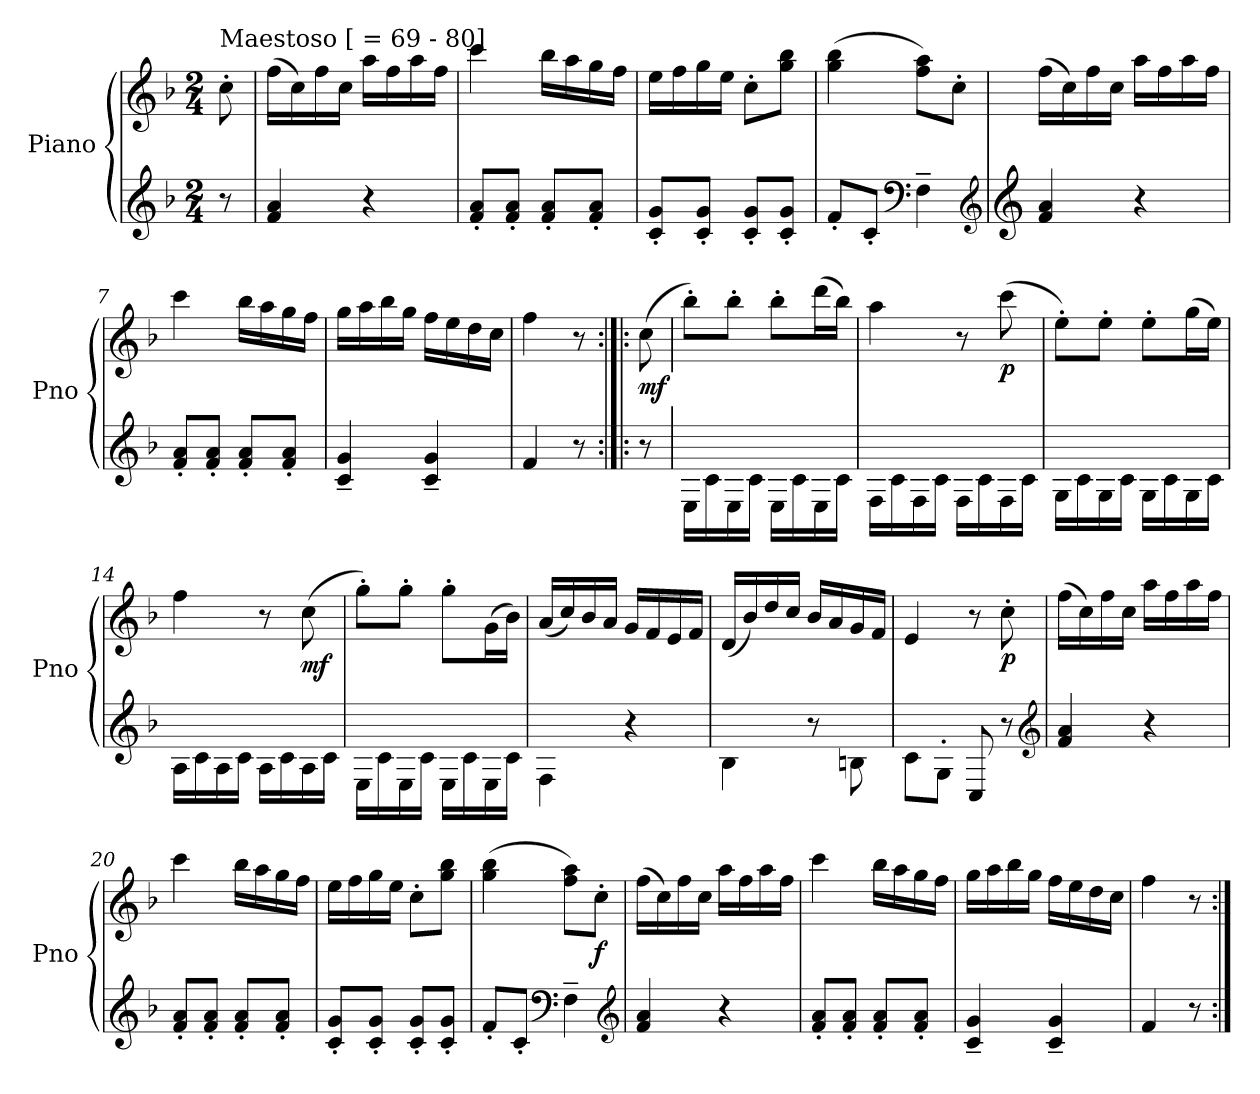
**kern	**kern	**dynam
*part1	*part1	*part1
*staff2	*staff1	*staff1/2
*I"Piano	*	*
*I'Pno	*	*
*	*clefG2	*
*k[b-]	*k[b-]	*
*F:	*F:	*
*M2/4	*M2/4	*
=1	=1	=1
!	!LO:TX:a:t=Maestoso [   = 69 - 80]	!
8r	8cc'\	.
=2	=2	=2
4f/ 4a/	(16ff\LL	.
.	16cc\)	.
.	16ff\	.
.	16cc\JJ	.
4r	16aa\LL	.
.	16ff\	.
.	16aa\	.
.	16ff\JJ	.
=3	=3	=3
8f/' 8a/'L	4ccc\	.
8f/' 8a/'J	.	.
8f/' 8a/'L	16bb-\LL	.
.	16aa\	.
8f/' 8a/'J	16gg\	.
.	16ff\JJ	.
=4	=4	=4
8c/' 8g/'L	16ee\LL	.
.	16ff\	.
8c/' 8g/'J	16gg\	.
.	16ee\JJ	.
8c/' 8g/'L	8cc'\L	.
8c/' 8g/'J	8gg\ 8bb-\J	.
=5	=5	=5
8f'/L	(4gg\ 4bb-\	.
8c'/J	.	.
*clefF4	*	*
4F~\	8ff\ 8aa\L)	.
.	8cc'\J	.
*clefG2	*	*
!!LO:LB:g=z
=6	=6	=6
*clefG2	*	*
4f/ 4a/	(16ff\LL	.
.	16cc\)	.
.	16ff\	.
.	16cc\JJ	.
4r	16aa\LL	.
.	16ff\	.
.	16aa\	.
.	16ff\JJ	.
=7	=7	=7
8f/' 8a/'L	4ccc\	.
8f/' 8a/'J	.	.
8f/' 8a/'L	16bb-\LL	.
.	16aa\	.
8f/' 8a/'J	16gg\	.
.	16ff\JJ	.
=8	=8	=8
4c/~ 4g/~	16gg\LL	.
.	16aa\	.
.	16bb-\	.
.	16gg\JJ	.
4c/~ 4g/~	16ff\LL	.
.	16ee\	.
.	16dd\	.
.	16cc\JJ	.
=9	=9	=9
4f/	4ff\	.
8r	8r	.
=10:|!|:	=10:|!|:	=10:|!|:
!	!	!LO:DY:b
8r	(8cc\	mf
=11	=11	=11
16E\LL	8bb-'\L)	.
16c\	.	.
16E\	8bb-'\J	.
16c\JJ	.	.
16E\LL	8bb-'\L	.
16c\	.	.
16E\	(16ddd\L	.
16c\JJ	16bb-\JJ)	.
!!LO:LB:g=z
=12	=12	=12
16F\LL	4aa\	.
16c\	.	.
16F\	.	.
16c\JJ	.	.
16F\LL	8r	.
16c\	.	.
!	!	!LO:DY:b
16F\	(8ccc\	p
16c\JJ	.	.
=13	=13	=13
16G\LL	8ee'\L)	.
16c\	.	.
16G\	8ee'\J	.
16c\JJ	.	.
16G\LL	8ee'\L	.
16c\	.	.
16G\	(16gg\L	.
16c\JJ	16ee\JJ)	.
=14	=14	=14
16A\LL	4ff\	.
16c\	.	.
16A\	.	.
16c\JJ	.	.
16A\LL	8r	.
16c\	.	.
!	!	!LO:DY:b
16A\	(8cc\	mf
16c\JJ	.	.
=15	=15	=15
16E\LL	8gg'\L)	.
16c\	.	.
16E\	8gg'\J	.
16c\JJ	.	.
16E\LL	8gg'\L	.
16c\	.	.
16E\	(16g\L	.
16c\JJ	16b-\JJ)	.
!!LO:LB:g=z
=16	=16	=16
4F\	(16a/LL	.
.	16cc/)	.
.	16b-/	.
.	16a/JJ	.
4r	16g/LL	.
.	16f/	.
.	16e/	.
.	16f/JJ	.
=17	=17	=17
4B-\	(16d/LL	.
.	16b-/)	.
.	16dd/	.
.	16cc/JJ	.
8r	16b-/LL	.
.	16a/	.
8Bn\	16g/	.
.	16f/JJ	.
=18	=18	=18
8c\L	4e/	.
8G'\J	.	.
8C/	8r	.
!	!	!LO:DY:b
8r	8cc'\	p
*clefG2	*	*
=19	=19	=19
4f/ 4a/	(16ff\LL	.
.	16cc\)	.
.	16ff\	.
.	16cc\JJ	.
4r	16aa\LL	.
.	16ff\	.
.	16aa\	.
.	16ff\JJ	.
=20	=20	=20
8f/' 8a/'L	4ccc\	.
8f/' 8a/'J	.	.
8f/' 8a/'L	16bb-\LL	.
.	16aa\	.
8f/' 8a/'J	16gg\	.
.	16ff\JJ	.
=21	=21	=21
8c/' 8g/'L	16ee\LL	.
.	16ff\	.
8c/' 8g/'J	16gg\	.
.	16ee\JJ	.
8c/' 8g/'L	8cc'\L	.
8c/' 8g/'J	8gg\ 8bb-\J	.
!!LO:LB:g=z
=22	=22	=22
8f'/L	(4gg\ 4bb-\	.
8c'/J	.	.
*clefF4	*	*
4F~\	8ff\ 8aa\L)	.
!	!	!LO:DY:b
.	8cc'\J	f
*clefG2	*	*
=23	=23	=23
4f/ 4a/	(16ff\LL	.
.	16cc\)	.
.	16ff\	.
.	16cc\JJ	.
4r	16aa\LL	.
.	16ff\	.
.	16aa\	.
.	16ff\JJ	.
=24	=24	=24
8f/' 8a/'L	4ccc\	.
8f/' 8a/'J	.	.
8f/' 8a/'L	16bb-\LL	.
.	16aa\	.
8f/' 8a/'J	16gg\	.
.	16ff\JJ	.
=25	=25	=25
4c/~ 4g/~	16gg\LL	.
.	16aa\	.
.	16bb-\	.
.	16gg\JJ	.
4c/~ 4g/~	16ff\LL	.
.	16ee\	.
.	16dd\	.
.	16cc\JJ	.
=26	=26	=26
4f/	4ff\	.
8r	8r	.
=:|!	=:|!	=:|!
*-	*-	*-
